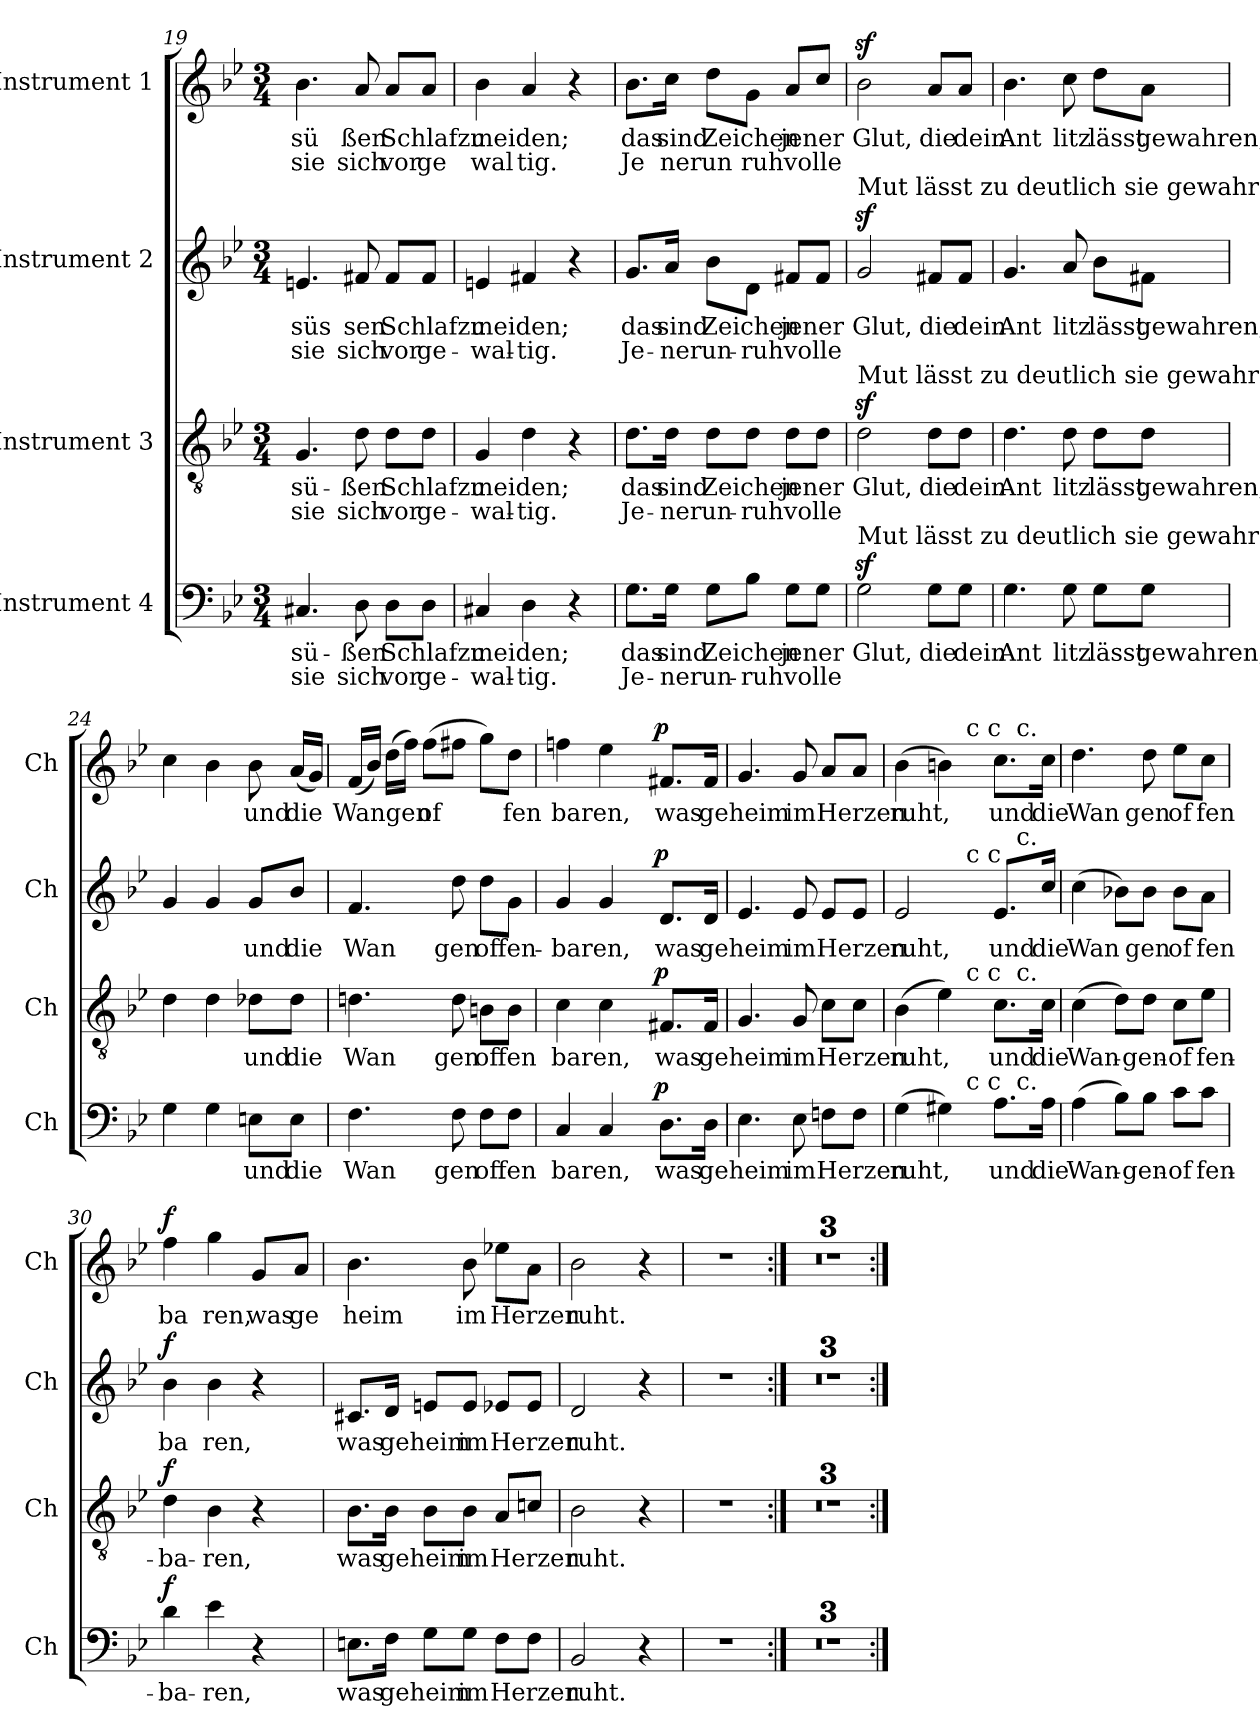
**kern	**text	**text	**dynam	**kern	**text	**text	**dynam	**kern	**text	**text	**dynam	**kern	**text	**text	**dynam
*part4	*part4	*part4	*part4	*part3	*part3	*part3	*part3	*part2	*part2	*part2	*part2	*part1	*part1	*part1	*part1
*staff4	*staff4	*staff4	*staff4	*staff3	*staff3	*staff3	*staff3	*staff2	*staff2	*staff2	*staff2	*staff1	*staff1	*staff1	*staff1
*I"Instrument 4	*	*	*	*I"Instrument 3	*	*	*	*I"Instrument 2	*	*	*	*I"Instrument 1	*	*	*
*I'Ch	*	*	*	*I'Ch	*	*	*	*I'Ch	*	*	*	*I'Ch	*	*	*
*clefF4	*	*	*	*clefGv2	*	*	*	*clefG2	*	*	*	*clefG2	*	*	*
*k[b-e-]	*	*	*	*k[b-e-]	*	*	*	*k[b-e-]	*	*	*	*k[b-e-]	*	*	*
*B-:	*	*	*	*B-:	*	*	*	*B-:	*	*	*	*B-:	*	*	*
*M3/4	*	*	*	*M3/4	*	*	*	*M3/4	*	*	*	*M3/4	*	*	*
=19	=19	=19	=19	=19	=19	=19	=19	=19	=19	=19	=19	=19	=19	=19	=19
!	!LO:LY:b	!LO:LY:b	!	!	!LO:LY:b	!LO:LY:b	!	!	!LO:LY:b	!LO:LY:b	!	!	!LO:LY:b	!LO:LY:b	!
4.C#X/	sü-	-sie	.	4.G/	sü-	-sie	.	4.en/	süs	sie	.	4.b-\	sü	sie	.
!	!LO:LY:b	!LO:LY:b	!	!	!LO:LY:b	!LO:LY:b	!	!	!LO:LY:b	!LO:LY:b	!	!	!LO:LY:b	!LO:LY:b	!
8D\	ßen	sich	.	8d\	ßen	sich	.	8f#X/	sen	sich	.	8a/	ßen	sich	.
!	!LO:LY:b	!LO:LY:b	!	!	!LO:LY:b	!LO:LY:b	!	!	!LO:LY:b	!LO:LY:b	!	!	!LO:LY:b	!LO:LY:b	!
8D\L	Schlafzu	vor	.	8d\L	Schlafzu	vor	.	8f#/L	Schlafzu	vor	.	8a/L	Schlafzu	vor	.
!	!	!LO:LY:b	!	!	!	!LO:LY:b	!	!	!	!LO:LY:b	!	!	!	!LO:LY:b	!
8D\J	.	ge-	.	8d\J	.	ge-	.	8f#/J	.	ge-	.	8a/J	.	ge	.
=20	=20	=20	=20	=20	=20	=20	=20	=20	=20	=20	=20	=20	=20	=20	=20
!	!LO:LY:b	!LO:LY:b	!	!	!LO:LY:b	!LO:LY:b	!	!	!LO:LY:b	!LO:LY:b	!	!	!LO:LY:b	!LO:LY:b	!
4C#X/	-meiden;	wal-	.	4G/	-meiden;	wal-	.	4en/	-meiden;	wal-	.	4b-\	meiden;	wal	.
!	!	!LO:LY:b	!	!	!	!LO:LY:b	!	!	!	!LO:LY:b	!	!	!	!LO:LY:b	!
4D\	.	-tig.	.	4d\	.	-tig.	.	4f#X/	.	-tig.	.	4a/	.	tig.	.
4r	.	.	.	4r	.	.	.	4r	.	.	.	4r	.	.	.
!!LO:LB:g=z
=21	=21	=21	=21	=21	=21	=21	=21	=21	=21	=21	=21	=21	=21	=21	=21
!	!LO:LY:b	!LO:LY:b	!	!	!LO:LY:b	!LO:LY:b	!	!	!LO:LY:b	!LO:LY:b	!	!	!LO:LY:b	!LO:LY:b	!
8.G\L	das	Je-	.	8.d\L	das	Je-	.	8.g/L	das	Je-	.	8.b-\L	das	Je	.
!	!LO:LY:b	!LO:LY:b	!	!	!LO:LY:b	!LO:LY:b	!	!	!LO:LY:b	!LO:LY:b	!	!	!LO:LY:b	!LO:LY:b	!
16G\Jk	-sind	ner	.	16d\Jk	-sind	ner	.	16a/Jk	-sind	ner	.	16cc\Jk	sind	ner	.
!	!LO:LY:b	!LO:LY:b	!	!	!LO:LY:b	!LO:LY:b	!	!	!LO:LY:b	!LO:LY:b	!	!	!LO:LY:b	!LO:LY:b	!
8G\L	Zeichen	un-	.	8d\L	Zeichen	un-	.	8b-\L	Zeichen	un-	.	8dd\L	Zeichen	un	.
!	!	!LO:LY:b	!	!	!	!LO:LY:b	!	!	!	!LO:LY:b	!	!	!	!LO:LY:b	!
8B-\J	.	-ruhvolle	.	8d\J	.	-ruhvolle	.	8d\J	.	-ruhvolle	.	8g\J	.	ruhvolle	.
!	!LO:LY:b	!	!	!	!LO:LY:b	!	!	!	!LO:LY:b	!	!	!	!LO:LY:b	!	!
8G\L	jener	.	.	8d\L	jener	.	.	8f#X/L	jener	.	.	8a/L	jener	.	.
8G\J	.	.	.	8d\J	.	.	.	8f#/J	.	.	.	8cc/J	.	.	.
!!LO:PB:g=z
=22	=22	=22	=22	=22	=22	=22	=22	=22	=22	=22	=22	=22	=22	=22	=22
!	!	!	!	!	!	!	!	!LO:TX:a:t=Mut lässt zu deutlich sie gewahren,	!	!	!	!	!	!	!
!	!	!	!	!LO:TX:a:t=Mut lässt zu deutlich sie gewahren,	!	!	!	!	!	!	!	!	!	!	!
!LO:TX:a:t=Mut lässt zu deutlich sie gewahren,	!	!	!	!	!	!	!	!	!	!	!	!	!	!	!
!	!LO:LY:b	!	!	!	!LO:LY:b	!	!	!	!LO:LY:b	!	!	!	!LO:LY:b	!	!
2Gz>\	Glut,	.	.	2dz>\	Glut,	.	.	2gz>/	Glut,	.	.	2b-z>\	Glut,	.	.
!	!LO:LY:b	!	!	!	!LO:LY:b	!	!	!	!LO:LY:b	!	!	!	!LO:LY:b	!	!
8G\L	die	.	.	8d\L	die	.	.	8f#X/L	die	.	.	8a/L	die	.	.
!	!LO:LY:b	!	!	!	!LO:LY:b	!	!	!	!LO:LY:b	!	!	!	!LO:LY:b	!	!
8G\J	dein	.	.	8d\J	dein	.	.	8f#/J	dein	.	.	8a/J	dein	.	.
=23	=23	=23	=23	=23	=23	=23	=23	=23	=23	=23	=23	=23	=23	=23	=23
!	!LO:LY:b	!	!	!	!LO:LY:b	!	!	!	!LO:LY:b	!	!	!	!LO:LY:b	!	!
4.G\	Ant	.	.	4.d\	Ant	.	.	4.g/	Ant	.	.	4.b-\	Ant	.	.
!	!LO:LY:b	!	!	!	!LO:LY:b	!	!	!	!LO:LY:b	!	!	!	!LO:LY:b	!	!
8G\	litz	.	.	8d\	litz	.	.	8a/	-litz	.	.	8cc\	litz	.	.
!	!LO:LY:b	!	!	!	!LO:LY:b	!	!	!	!LO:LY:b	!	!	!	!LO:LY:b	!	!
8G\L	lässt	.	.	8d\L	lässt	.	.	8b-\L	lässt	.	.	8dd\L	lässt	.	.
!	!LO:LY:b	!	!	!	!LO:LY:b	!	!	!	!LO:LY:b	!	!	!	!LO:LY:b	!	!
8G\J	gewahren,	.	.	8d\J	gewahren,	.	.	8f#X\J	gewahren,	.	.	8a\J	gewahren,	.	.
=24	=24	=24	=24	=24	=24	=24	=24	=24	=24	=24	=24	=24	=24	=24	=24
4G\	.	.	.	4d\	.	.	.	4g/	.	.	.	4cc\	.	.	.
4G\	.	.	.	4d\	.	.	.	4g/	.	.	.	4b-\	.	.	.
!	!LO:LY:b	!	!	!	!LO:LY:b	!	!	!	!LO:LY:b	!	!	!	!LO:LY:b	!	!
8En\L	und	.	.	8d-X\L	und	.	.	8g/L	und	.	.	8b-\	und	.	.
!	!LO:LY:b	!	!	!	!LO:LY:b	!	!	!	!LO:LY:b	!	!	!	!LO:LY:b	!	!
8E\J	die	.	.	8d-\J	die	.	.	8b-/J	die	.	.	(<16a/LL	die	.	.
.	.	.	.	.	.	.	.	.	.	.	.	16g/JJ)	.	.	.
=25	=25	=25	=25	=25	=25	=25	=25	=25	=25	=25	=25	=25	=25	=25	=25
!	!LO:LY:b	!	!	!	!LO:LY:b	!	!	!	!LO:LY:b	!	!	!	!LO:LY:b	!	!
4.F\	Wan	.	.	4.dn\	Wan	.	.	4.f/	Wan	.	.	(<16f/LL	Wangen	.	.
.	.	.	.	.	.	.	.	.	.	.	.	16b-/JJ)	.	.	.
.	.	.	.	.	.	.	.	.	.	.	.	(>16dd\LL	.	.	.
.	.	.	.	.	.	.	.	.	.	.	.	16ff\JJ)	.	.	.
!	!	!	!	!	!	!	!	!	!	!	!	!	!LO:LY:b	!	!
.	.	.	.	.	.	.	.	.	.	.	.	(>8ff\L	of	.	.
!	!LO:LY:b	!	!	!	!LO:LY:b	!	!	!	!LO:LY:b	!	!	!	!	!	!
8F\	gen	.	.	8d\	gen	.	.	8dd\	-gen	.	.	8ff#X\J	.	.	.
!	!LO:LY:b	!	!	!	!LO:LY:b	!	!	!	!LO:LY:b	!	!	!	!	!	!
8F\L	offen	.	.	8Bn\L	offen	.	.	8dd\L	offen-	.	.	8gg\L)	.	.	.
!	!	!	!	!	!	!	!	!	!	!	!	!	!LO:LY:b	!	!
8F\J	.	.	.	8B\J	.	.	.	8g\J	.	.	.	8dd\J	fen	.	.
=26	=26	=26	=26	=26	=26	=26	=26	=26	=26	=26	=26	=26	=26	=26	=26
!	!LO:LY:b	!	!	!	!LO:LY:b	!	!	!	!LO:LY:b	!	!	!	!LO:LY:b	!	!
*^	*	*	*	*^	*	*	*	*^	*	*	*	*^	*	*	*
4C/	3ryy	baren,	.	.	4c\	3ryy	baren,	.	.	4g/	3ryy	-baren,	.	.	4ffn\	3ryy	baren,	.	.
4C/	.	.	.	.	4c\	.	.	.	.	4g/	.	.	.	.	4ee-\	.	.	.	.
.	12...ryy	.	.	.	.	12...ryy	.	.	.	.	12...ryy	.	.	.	.	12...ryy	.	.	.
!	!	!	!	!LO:DY:a	!	!	!	!	!LO:DY:a	!	!	!	!	!LO:DY:a	!	!	!	!	!LO:DY:a
.	6ryy	.	.	p	.	6ryy	.	.	p	.	6ryy	.	.	p	.	6ryy	.	.	p
!	!	!LO:LY:b	!	!	!	!	!LO:LY:b	!	!	!	!	!LO:LY:b	!	!	!	!	!LO:LY:b	!	!
8.D\L	.	was	.	.	8.F#X/L	.	was	.	.	8.d/L	.	was	.	.	8.f#X/L	.	was	.	.
.	12ryy	.	.	.	.	12ryy	.	.	.	.	12ryy	.	.	.	.	12ryy	.	.	.
!	!	!LO:LY:b	!	!	!	!	!LO:LY:b	!	!	!	!	!LO:LY:b	!	!	!	!	!LO:LY:b	!	!
16D\Jk	.	geheim	.	.	16F#/Jk	.	geheim	.	.	16d/Jk	.	geheim	.	.	16f#/Jk	.	geheim	.	.
.	96ryy	.	.	.	.	96ryy	.	.	.	.	96ryy	.	.	.	.	96ryy	.	.	.
*v	*v	*	*	*	*	*	*	*	*	*v	*v	*	*	*	*v	*v	*	*	*
*	*	*	*	*v	*v	*	*	*	*	*	*	*	*	*	*	*
=27	=27	=27	=27	=27	=27	=27	=27	=27	=27	=27	=27	=27	=27	=27	=27
4.E-\	.	.	.	4.G/	.	.	.	4.e-/	.	.	.	4.g/	.	.	.
!	!LO:LY:b	!	!	!	!LO:LY:b	!	!	!	!LO:LY:b	!	!	!	!LO:LY:b	!	!
8E-\	im	.	.	8G/	im	.	.	8e-/	im	.	.	8g/	im	.	.
!	!LO:LY:b	!	!	!	!LO:LY:b	!	!	!	!LO:LY:b	!	!	!	!LO:LY:b	!	!
8Fn\L	Herzen	.	.	8c\L	Herzen	.	.	8e-/L	Herzen	.	.	8a/L	Herzen	.	.
8F\J	.	.	.	8c\J	.	.	.	8e-/J	.	.	.	8a/J	.	.	.
!!LO:LB:g=z
=28	=28	=28	=28	=28	=28	=28	=28	=28	=28	=28	=28	=28	=28	=28	=28
!	!LO:LY:b	!	!	!	!LO:LY:b	!	!	!	!LO:LY:b	!	!	!	!LO:LY:b	!	!
*^	*	*	*	*^	*	*	*	*^	*	*	*	*^	*	*	*
*	*^	*	*	*	*	*^	*	*	*	*	*^	*	*	*	*	*^	*	*	*
(>4G\	4.ryy	3..ryy	ruht,	.	.	(>4B-\	4.ryy	3..ryy	ruht,	.	.	2e-/	4.ryy	3..ryy	ruht,	.	.	(>4b-\	4.ryy	3..ryy	ruht,	.	.
4G#X\)	.	.	.	.	.	4e-\)	.	.	.	.	.	.	.	.	.	.	.	4bn\)	.	.	.	.	.
!	!	!	!	!	!	!	!	!	!	!	!	!	!	!	!	!	!	!	!LO:TX:a:t=c c	!	!	!	!
!	!	!	!	!	!	!	!	!	!	!	!	!	!LO:TX:a:t=c c	!	!	!	!	!	!	!	!	!	!
!	!	!	!	!	!	!	!LO:TX:a:t=c c	!	!	!	!	!	!	!	!	!	!	!	!	!	!	!	!
!	!LO:TX:a:t=c c	!	!	!	!	!	!	!	!	!	!	!	!	!	!	!	!	!	!	!	!	!	!
.	4.ryy	.	.	.	.	.	4.ryy	.	.	.	.	.	4.ryy	.	.	.	.	.	4.ryy	.	.	.	.
!	!	!	!LO:LY:b	!	!	!	!	!	!LO:LY:b	!	!	!	!	!	!LO:LY:b	!	!	!	!	!	!LO:LY:b	!	!
8.A\L	.	.	und	.	.	8.c\L	.	.	und	.	.	8.e-/L	.	.	und	.	.	8.cc\L	.	.	und	.	.
!	!	!	!	!	!	!	!	!	!	!	!	!	!	!	!	!	!	!	!	!LO:TX:a:t=c.	!	!	!
!	!	!	!	!	!	!	!	!	!	!	!	!	!	!LO:TX:a:t=c.	!	!	!	!	!	!	!	!	!
!	!	!	!	!	!	!	!	!LO:TX:a:t=c.	!	!	!	!	!	!	!	!	!	!	!	!	!	!	!
!	!	!LO:TX:a:t=c.	!	!	!	!	!	!	!	!	!	!	!	!	!	!	!	!	!	!	!	!	!
.	.	6ryy	.	.	.	.	.	6ryy	.	.	.	.	.	6ryy	.	.	.	.	.	6ryy	.	.	.
!	!	!	!LO:LY:b	!	!	!	!	!	!LO:LY:b	!	!	!	!	!	!LO:LY:b	!	!	!	!	!	!LO:LY:b	!	!
16A\Jk	.	.	die	.	.	16c\Jk	.	.	die	.	.	16cc/Jk	.	.	die	.	.	16cc\Jk	.	.	die	.	.
=29	=29	=29	=29	=29	=29	=29	=29	=29	=29	=29	=29	=29	=29	=29	=29	=29	=29	=29	=29	=29	=29	=29	=29
!	!	!	!LO:LY:b	!	!	!	!	!	!LO:LY:b	!	!	!	!	!	!LO:LY:b	!	!	!	!	!	!LO:LY:b	!	!
*v	*v	*v	*	*	*	*	*	*	*	*	*	*v	*v	*v	*	*	*	*v	*v	*v	*	*	*
*	*	*	*	*v	*v	*v	*	*	*	*	*	*	*	*	*	*	*
(>4A\	Wan-	.	.	(>4c\	Wan-	.	.	(>4cc\	Wan	.	.	4.dd\	Wan	.	.
8B-\L)	.	.	.	8d\L)	.	.	.	8b-X\L)	.	.	.	.	.	.	.
!	!LO:LY:b	!	!	!	!LO:LY:b	!	!	!	!LO:LY:b	!	!	!	!LO:LY:b	!	!
8B-\J	-gen-	.	.	8d\J	-gen-	.	.	8b-\J	gen	.	.	8dd\	gen	.	.
!	!LO:LY:b	!	!	!	!LO:LY:b	!	!	!	!LO:LY:b	!	!	!	!LO:LY:b	!	!
8c\L	-of	.	.	8c\L	-of	.	.	8b-\L	of	.	.	8ee-\L	of	.	.
!	!LO:LY:b	!	!	!	!LO:LY:b	!	!	!	!LO:LY:b	!	!	!	!LO:LY:b	!	!
8c\J	fen-	.	.	8e-\J	fen-	.	.	8a\J	fen	.	.	8cc\J	fen	.	.
=30	=30	=30	=30	=30	=30	=30	=30	=30	=30	=30	=30	=30	=30	=30	=30
!	!LO:LY:b	!	!LO:DY:a	!	!LO:LY:b	!	!LO:DY:a	!	!LO:LY:b	!	!LO:DY:a	!	!LO:LY:b	!	!LO:DY:a
4d\	-ba-	.	f	4d\	-ba-	.	f	4b-\	ba	.	f	4ff\	ba	.	f
!	!LO:LY:b	!	!	!	!LO:LY:b	!	!	!	!LO:LY:b	!	!	!	!LO:LY:b	!	!
4e-\	-ren,	.	.	4B-\	-ren,	.	.	4b-\	ren,	.	.	4gg\	ren,	.	.
!	!	!	!	!	!	!	!	!	!	!	!	!	!LO:LY:b	!	!
4r	.	.	.	4r	.	.	.	4r	.	.	.	8g/L	was	.	.
!	!	!	!	!	!	!	!	!	!	!	!	!	!LO:LY:b	!	!
.	.	.	.	.	.	.	.	.	.	.	.	8a/J	ge	.	.
=31	=31	=31	=31	=31	=31	=31	=31	=31	=31	=31	=31	=31	=31	=31	=31
!	!LO:LY:b	!	!	!	!LO:LY:b	!	!	!	!LO:LY:b	!	!	!	!LO:LY:b	!	!
8.En\L	was	.	.	8.B-\L	was	.	.	8.c#X/L	was	.	.	4.b-\	heim	.	.
!	!LO:LY:b	!	!	!	!LO:LY:b	!	!	!	!LO:LY:b	!	!	!	!	!	!
16F\Jk	geheim	.	.	16B-\Jk	geheim	.	.	16d/Jk	geheim	.	.	.	.	.	.
8G\L	.	.	.	8B-\L	.	.	.	8en/L	.	.	.	.	.	.	.
!	!LO:LY:b	!	!	!	!LO:LY:b	!	!	!	!LO:LY:b	!	!	!	!LO:LY:b	!	!
8G\J	im	.	.	8B-\J	im	.	.	8e/J	im	.	.	8b-\	im	.	.
!	!LO:LY:b	!	!	!	!LO:LY:b	!	!	!	!LO:LY:b	!	!	!	!LO:LY:b	!	!
8F\L	Herzen	.	.	8A/L	Herzen	.	.	8e-X/L	Herzen	.	.	8ee-X\L	Herzen	.	.
8F\J	.	.	.	8cn/J	.	.	.	8e-/J	.	.	.	8a\J	.	.	.
=32	=32	=32	=32	=32	=32	=32	=32	=32	=32	=32	=32	=32	=32	=32	=32
!	!LO:LY:b	!	!	!	!LO:LY:b	!	!	!	!LO:LY:b	!	!	!	!LO:LY:b	!	!
2BB-/	ruht.	.	.	2B-\	ruht.	.	.	2d/	ruht.	.	.	2b-\	ruht.	.	.
4r	.	.	.	4r	.	.	.	4r	.	.	.	4r	.	.	.
=33	=33	=33	=33	=33	=33	=33	=33	=33	=33	=33	=33	=33	=33	=33	=33
2.r	.	.	.	2.r	.	.	.	2.r	.	.	.	2.r	.	.	.
=34:|!	=34:|!	=34:|!	=34:|!	=34:|!	=34:|!	=34:|!	=34:|!	=34:|!	=34:|!	=34:|!	=34:|!	=34:|!	=34:|!	=34:|!	=34:|!
2.r	.	.	.	2.r	.	.	.	2.r	.	.	.	2.r	.	.	.
=35	=35	=35	=35	=35	=35	=35	=35	=35	=35	=35	=35	=35	=35	=35	=35
2.r	.	.	.	2.r	.	.	.	2.r	.	.	.	2.r	.	.	.
=36	=36	=36	=36	=36	=36	=36	=36	=36	=36	=36	=36	=36	=36	=36	=36
2.r	.	.	.	2.r	.	.	.	2.r	.	.	.	2.r	.	.	.
=:|!	=:|!	=:|!	=:|!	=:|!	=:|!	=:|!	=:|!	=:|!	=:|!	=:|!	=:|!	=:|!	=:|!	=:|!	=:|!
*-	*-	*-	*-	*-	*-	*-	*-	*-	*-	*-	*-	*-	*-	*-	*-
